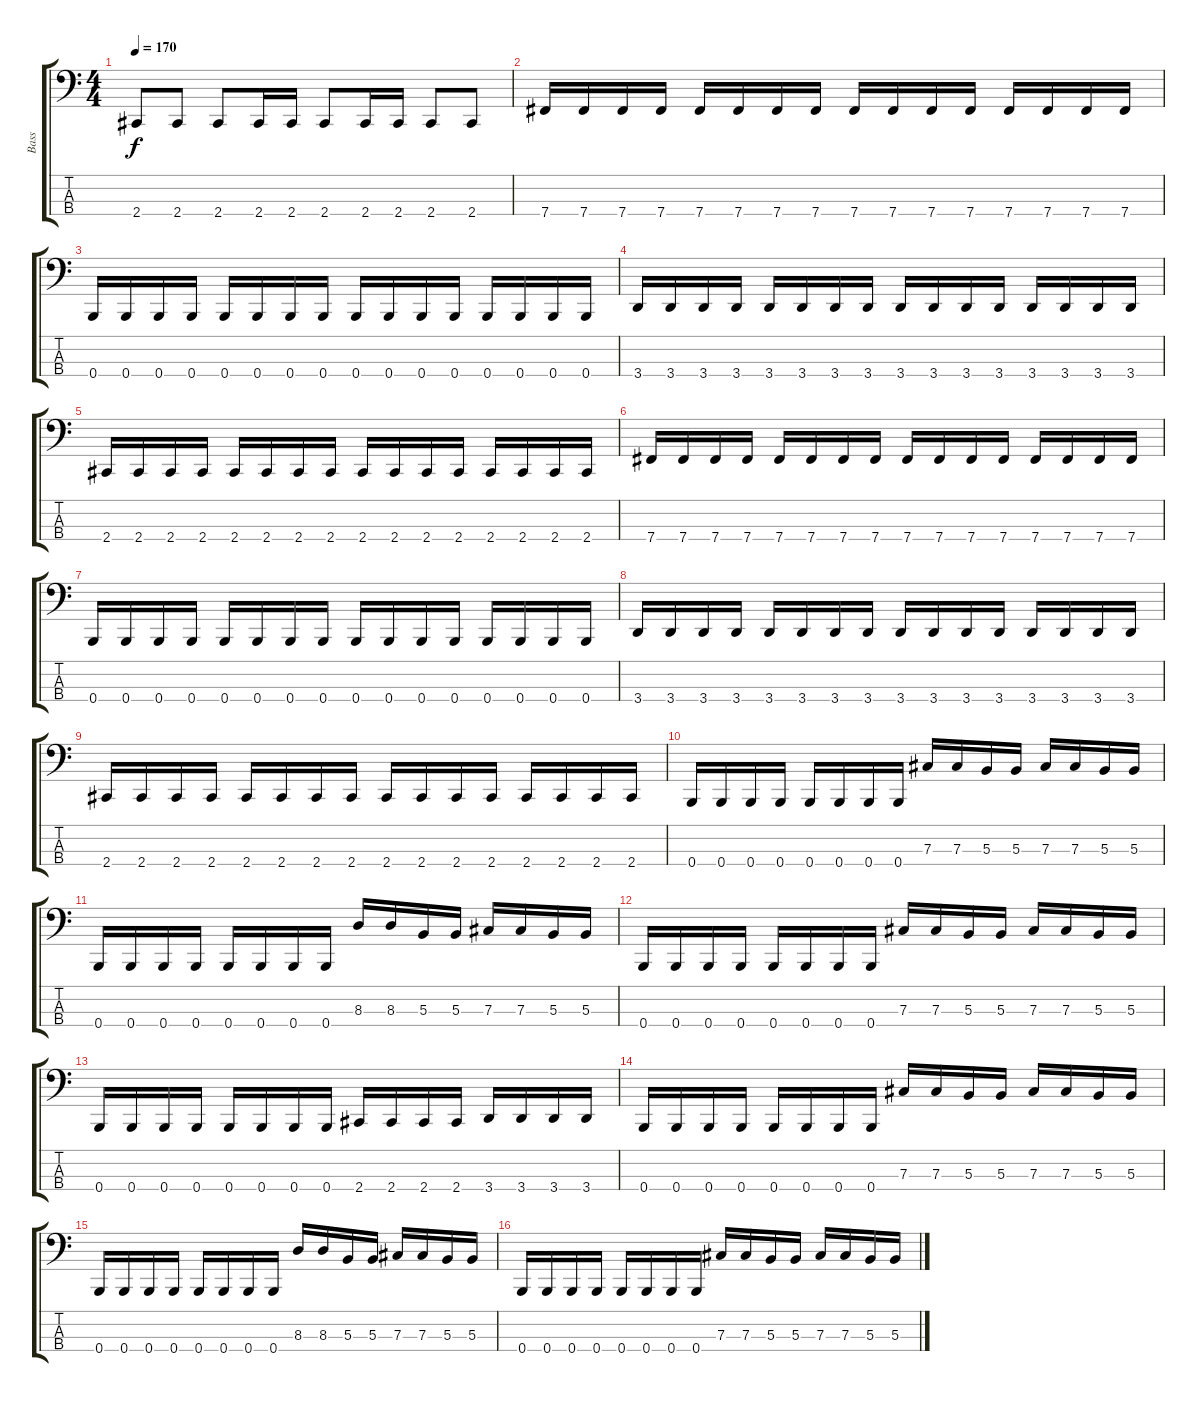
\track ("Bass" "Bass") {instrument electricbasspick}
\staff {score tabs}
\tuning (E2 B1 Gb1 B0) {hide}
\ts (4 4)
\tempo 170
\clef f4
\ks c
2.4{t}.8{dy f} 2.4.8 2.4.8 2.4.16 2.4.16 2.4.8 2.4.16 2.4.16 2.4.8 2.4.8 |
7.4.16 7.4.16 7.4.16 7.4.16 7.4.16 7.4.16 7.4.16 7.4.16 7.4.16 7.4.16 7.4.16 7.4.16 7.4.16 7.4.16 7.4.16 7.4.16 |
0.4.16 0.4.16 0.4.16 0.4.16 0.4.16 0.4.16 0.4.16 0.4.16 0.4.16 0.4.16 0.4.16 0.4.16 0.4.16 0.4.16 0.4.16 0.4.16 |
3.4.16 3.4.16 3.4.16 3.4.16 3.4.16 3.4.16 3.4.16 3.4.16 3.4.16 3.4.16 3.4.16 3.4.16 3.4.16 3.4.16 3.4.16 3.4.16 |
2.4.16 2.4.16 2.4.16 2.4.16 2.4.16 2.4.16 2.4.16 2.4.16 2.4.16 2.4.16 2.4.16 2.4.16 2.4.16 2.4.16 2.4.16 2.4.16 |
7.4.16 7.4.16 7.4.16 7.4.16 7.4.16 7.4.16 7.4.16 7.4.16 7.4.16 7.4.16 7.4.16 7.4.16 7.4.16 7.4.16 7.4.16 7.4.16 |
0.4.16 0.4.16 0.4.16 0.4.16 0.4.16 0.4.16 0.4.16 0.4.16 0.4.16 0.4.16 0.4.16 0.4.16 0.4.16 0.4.16 0.4.16 0.4.16 |
3.4.16 3.4.16 3.4.16 3.4.16 3.4.16 3.4.16 3.4.16 3.4.16 3.4.16 3.4.16 3.4.16 3.4.16 3.4.16 3.4.16 3.4.16 3.4.16 |
2.4.16 2.4.16 2.4.16 2.4.16 2.4.16 2.4.16 2.4.16 2.4.16 2.4.16 2.4.16 2.4.16 2.4.16 2.4.16 2.4.16 2.4.16 2.4.16 |
0.4.16 0.4.16 0.4.16 0.4.16 0.4.16 0.4.16 0.4.16 0.4.16 7.3.16 7.3.16 5.3.16 5.3.16 7.3.16 7.3.16 5.3.16 5.3.16 |
0.4.16 0.4.16 0.4.16 0.4.16 0.4.16 0.4.16 0.4.16 0.4.16 8.3.16 8.3.16 5.3.16 5.3.16 7.3.16 7.3.16 5.3.16 5.3.16 |
0.4.16 0.4.16 0.4.16 0.4.16 0.4.16 0.4.16 0.4.16 0.4.16 7.3.16 7.3.16 5.3.16 5.3.16 7.3.16 7.3.16 5.3.16 5.3.16 |
0.4.16 0.4.16 0.4.16 0.4.16 0.4.16 0.4.16 0.4.16 0.4.16 2.4.16 2.4.16 2.4.16 2.4.16 3.4.16 3.4.16 3.4.16 3.4.16 |
0.4.16 0.4.16 0.4.16 0.4.16 0.4.16 0.4.16 0.4.16 0.4.16 7.3.16 7.3.16 5.3.16 5.3.16 7.3.16 7.3.16 5.3.16 5.3.16 |
0.4.16 0.4.16 0.4.16 0.4.16 0.4.16 0.4.16 0.4.16 0.4.16 8.3.16 8.3.16 5.3.16 5.3.16 7.3.16 7.3.16 5.3.16 5.3.16 |
0.4.16 0.4.16 0.4.16 0.4.16 0.4.16 0.4.16 0.4.16 0.4.16 7.3.16 7.3.16 5.3.16 5.3.16 7.3.16 7.3.16 5.3.16 5.3.16
